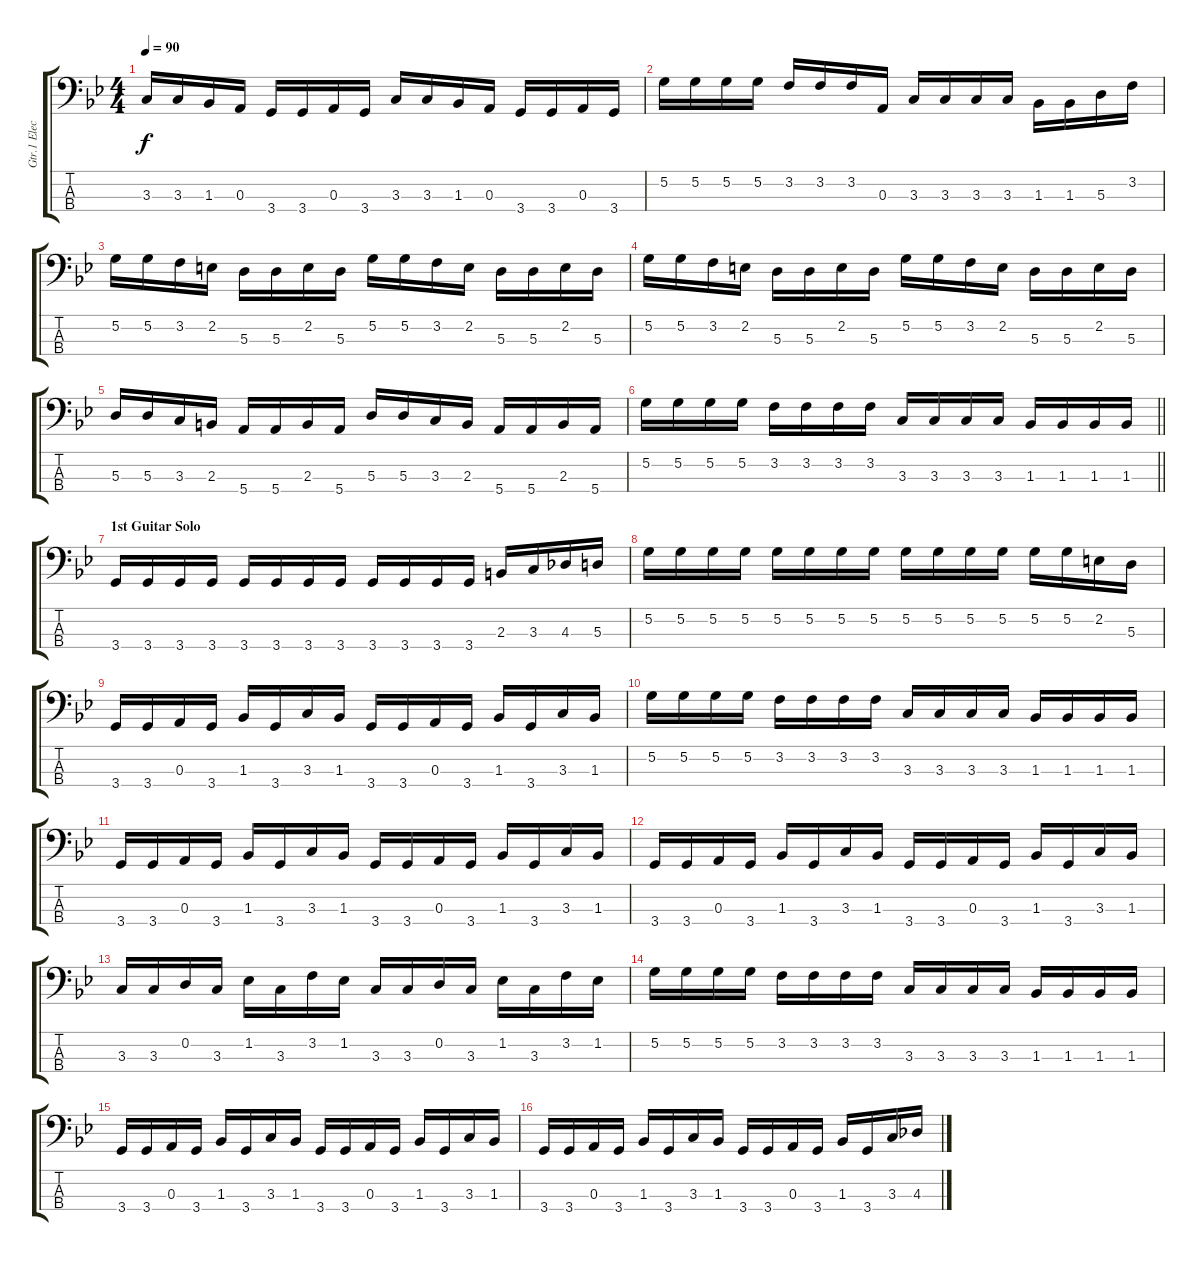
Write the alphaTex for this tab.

\track ("Gtr.1 Electric Bass (Finger)" "Gtr.1 Elec") {instrument electricbassfinger}
\staff {score tabs}
\tuning (G2 D2 A1 E1) {hide}
\ts (4 4)
\tempo 90
\clef f4
\ks bb
3.3.16{dy f} 3.3.16 1.3.16 0.3.16 3.4.16 3.4.16 0.3.16 3.4.16 3.3.16 3.3.16 1.3.16 0.3.16 3.4.16 3.4.16 0.3.16 3.4.16 |
5.2.16 5.2.16 5.2.16 5.2.16 3.2.16 3.2.16 3.2.16 0.3.16 3.3.16 3.3.16 3.3.16 3.3.16 1.3.16 1.3.16 5.3.16 3.2.16 |
5.2.16 5.2.16 3.2.16 2.2.16 5.3.16 5.3.16 2.2.16 5.3.16 5.2.16 5.2.16 3.2.16 2.2.16 5.3.16 5.3.16 2.2.16 5.3.16 |
5.2.16 5.2.16 3.2.16 2.2.16 5.3.16 5.3.16 2.2.16 5.3.16 5.2.16 5.2.16 3.2.16 2.2.16 5.3.16 5.3.16 2.2.16 5.3.16 |
5.3.16 5.3.16 3.3.16 2.3.16 5.4.16 5.4.16 2.3.16 5.4.16 5.3.16 5.3.16 3.3.16 2.3.16 5.4.16 5.4.16 2.3.16 5.4.16 |
\barLineRight lightlight
5.2.16 5.2.16 5.2.16 5.2.16 3.2.16 3.2.16 3.2.16 3.2.16 3.3.16 3.3.16 3.3.16 3.3.16 1.3.16 1.3.16 1.3.16 1.3.16 |
\section ("" "1st Guitar Solo")
3.4.16 3.4.16 3.4.16 3.4.16 3.4.16 3.4.16 3.4.16 3.4.16 3.4.16 3.4.16 3.4.16 3.4.16 2.3.16 3.3.16 4.3.16 5.3.16 |
5.2.16 5.2.16 5.2.16 5.2.16 5.2.16 5.2.16 5.2.16 5.2.16 5.2.16 5.2.16 5.2.16 5.2.16 5.2.16 5.2.16 2.2.16 5.3.16 |
3.4.16 3.4.16 0.3.16 3.4.16 1.3.16 3.4.16 3.3.16 1.3.16 3.4.16 3.4.16 0.3.16 3.4.16 1.3.16 3.4.16 3.3.16 1.3.16 |
5.2.16 5.2.16 5.2.16 5.2.16 3.2.16 3.2.16 3.2.16 3.2.16 3.3.16 3.3.16 3.3.16 3.3.16 1.3.16 1.3.16 1.3.16 1.3.16 |
3.4.16 3.4.16 0.3.16 3.4.16 1.3.16 3.4.16 3.3.16 1.3.16 3.4.16 3.4.16 0.3.16 3.4.16 1.3.16 3.4.16 3.3.16 1.3.16 |
3.4.16 3.4.16 0.3.16 3.4.16 1.3.16 3.4.16 3.3.16 1.3.16 3.4.16 3.4.16 0.3.16 3.4.16 1.3.16 3.4.16 3.3.16 1.3.16 |
3.3.16 3.3.16 0.2.16 3.3.16 1.2.16 3.3.16 3.2.16 1.2.16 3.3.16 3.3.16 0.2.16 3.3.16 1.2.16 3.3.16 3.2.16 1.2.16 |
5.2.16 5.2.16 5.2.16 5.2.16 3.2.16 3.2.16 3.2.16 3.2.16 3.3.16 3.3.16 3.3.16 3.3.16 1.3.16 1.3.16 1.3.16 1.3.16 |
3.4.16 3.4.16 0.3.16 3.4.16 1.3.16 3.4.16 3.3.16 1.3.16 3.4.16 3.4.16 0.3.16 3.4.16 1.3.16 3.4.16 3.3.16 1.3.16 |
3.4.16 3.4.16 0.3.16 3.4.16 1.3.16 3.4.16 3.3.16 1.3.16 3.4.16 3.4.16 0.3.16 3.4.16 1.3.16 3.4.16 3.3.16 4.3.16
